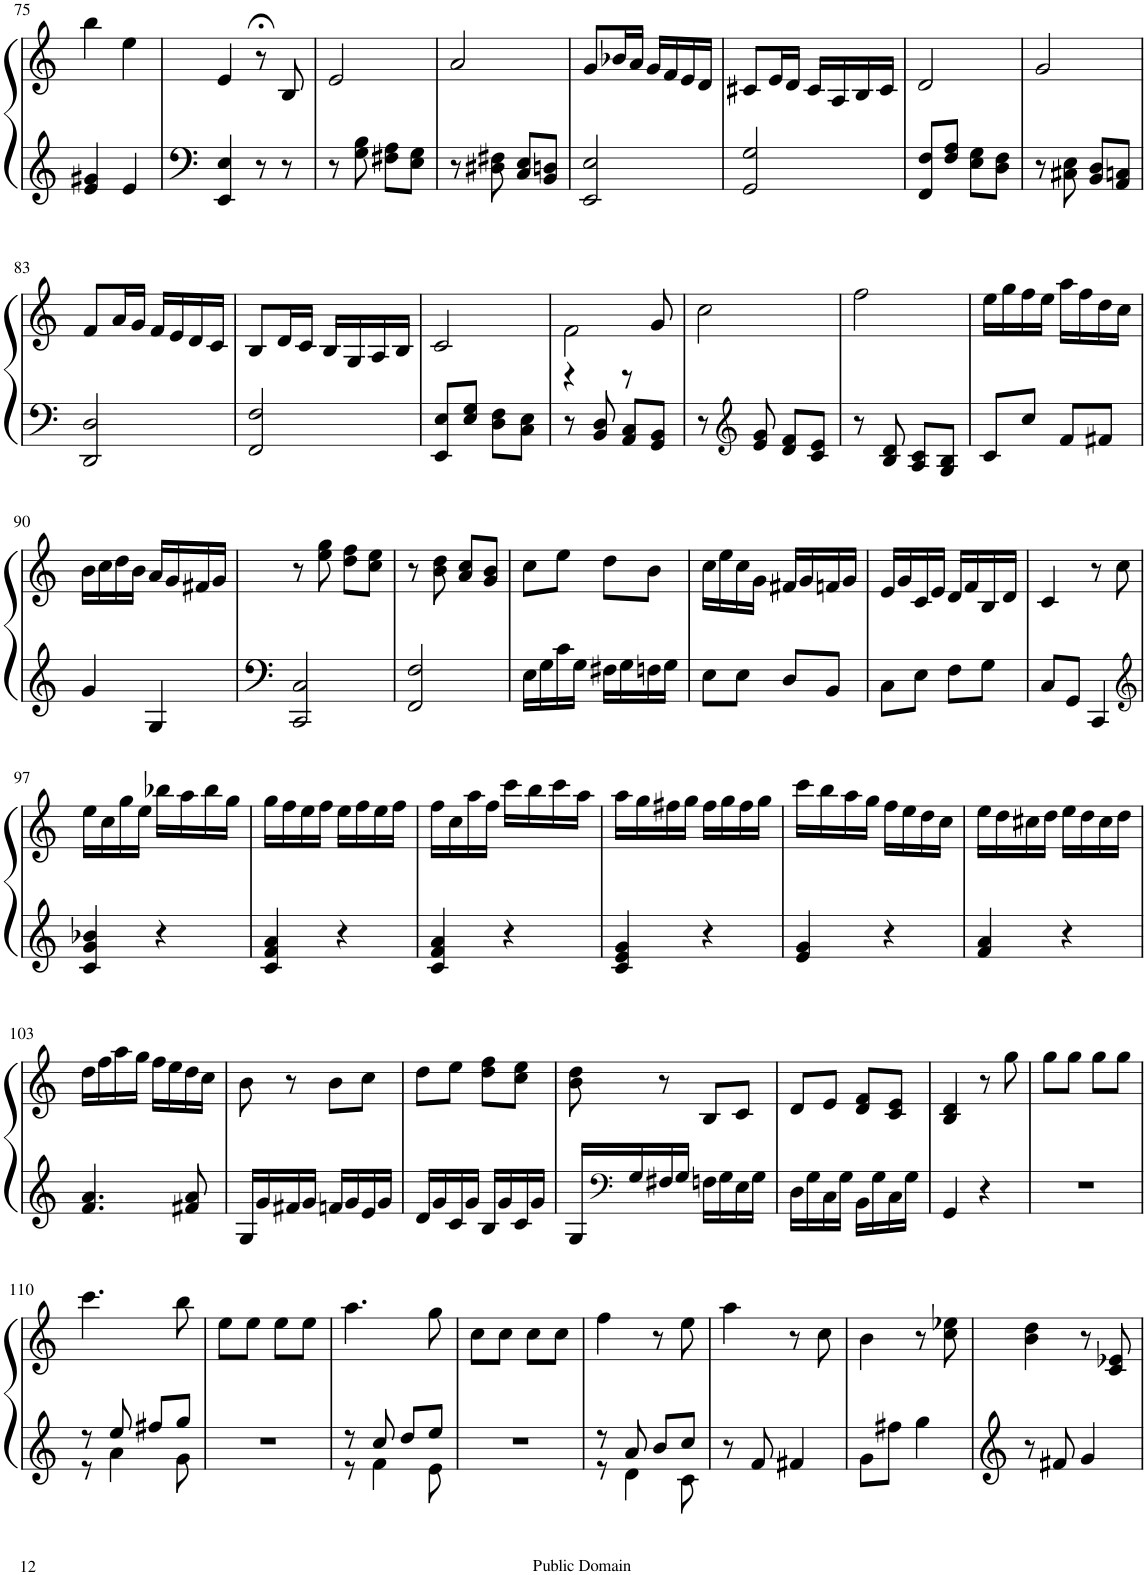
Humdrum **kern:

**kern	**kern
*part1	*part1
*staff2	*staff1
*I"Piano	*
*I'Pno.	*
!!LO:PB:g=z
*clefG2	*clefF4
*k[]	*k[]
*M2/4	*M2/4
=75	=75
4e/ 4g#X/	4bb\
4e/	4ee\
=76	=76
4EE/ 4E/	4e/
8r	8r;<
8r	8B/
=77	=77
8r	2e/
8G\ 8B\	.
8F#X\ 8A\L	.
8E\ 8G\J	.
=78	=78
8r	2a/
8D#X\ 8F#X\	.
8C/ 8E/L	.
8BB/ 8Dn/J	.
=79	=79
2EE/ 2E/	8g/L
.	16b-X/L
.	16a/JJ
.	16g/LL
.	16f/
.	16e/
.	16d/JJ
=80	=80
2GG/ 2G/	8c#X/L
.	16e/L
.	16d/JJ
.	16c#/LL
.	16A/
.	16B/
.	16c#/JJ
=81	=81
8FF/ 8F/L	2d/
8F/ 8A/J	.
8E\ 8G\L	.
8D\ 8F\J	.
=82	=82
8r	2g/
8C#X\ 8E\	.
8BB/ 8D/L	.
8AA/ 8Cn/J	.
!!LO:LB:g=z
=83	=83
2DD/ 2D/	8f/L
.	16a/L
.	16g/JJ
.	16f/LL
.	16e/
.	16d/
.	16c/JJ
=84	=84
2FF/ 2F/	8B/L
.	16d/L
.	16c/JJ
.	16B/LL
.	16G/
.	16A/
.	16B/JJ
=85	=85
8EE/ 8E/L	2c/
8E/ 8G/J	.
8D\ 8F\L	.
8C\ 8E\J	.
=86	=86
*	*^
8r	2f\	4r
8BB/ 8D/	.	.
8AA/ 8C/L	.	8r
8GG/ 8BB/J	.	8g/
*	*v	*v
=87	=87
8r	2cc\
*clefG2	*
8e/ 8g/	.
8d/ 8f/L	.
8c/ 8e/J	.
=88	=88
8r	2ff\
8B/ 8d/	.
8A/ 8c/L	.
8G/ 8B/J	.
=89	=89
8c/L	16ee\LL
.	16gg\
8cc/J	16ff\
.	16ee\JJ
8f/L	16aa\LL
.	16ff\
8f#X/J	16dd\
.	16cc\JJ
!!LO:LB:g=z
=90	=90
4g/	16b\LL
.	16cc\
.	16dd\
.	16b\JJ
4G/	16a/LL
.	16g/
.	16f#X/
.	16g/JJ
=91	=91
2CC/ 2C/	8r
.	8ee\ 8gg\
.	8dd\ 8ff\L
.	8cc\ 8ee\J
=92	=92
2FF/ 2F/	8r
.	8b\ 8dd\
.	8a/ 8cc/L
.	8g/ 8b/J
=93	=93
16E\LL	8cc\L
16G\	.
16c\	8ee\J
16G\JJ	.
16F#X\LL	8dd\L
16G\	.
16Fn\	8b\J
16G\JJ	.
=94	=94
8E\L	16cc\LL
.	16ee\
8E\J	16cc\
.	16g\JJ
8D/L	16f#X/LL
.	16g/
8BB/J	16fn/
.	16g/JJ
=95	=95
8C\L	16e/LL
.	16g/
8E\J	16c/
.	16e/JJ
8F\L	16d/LL
.	16f/
8G\J	16B/
.	16d/JJ
=96	=96
8C/L	4c/
8GG/J	.
4CC/	8r
.	8cc\
!!LO:LB:g=z
=97	=97
*clefG2	*
4c/ 4g/ 4b-X/	16ee\LL
.	16cc\
.	16gg\
.	16ee\JJ
4r	16bb-X\LL
.	16aa\
.	16bb-\
.	16gg\JJ
=98	=98
4c/ 4f/ 4a/	16gg\LL
.	16ff\
.	16ee\
.	16ff\JJ
4r	16ee\LL
.	16ff\
.	16ee\
.	16ff\JJ
=99	=99
4c/ 4f/ 4a/	16ff\LL
.	16cc\
.	16aa\
.	16ff\JJ
4r	16ccc\LL
.	16bb\
.	16ccc\
.	16aa\JJ
=100	=100
4c/ 4e/ 4g/	16aa\LL
.	16gg\
.	16ff#X\
.	16gg\JJ
4r	16ff#\LL
.	16gg\
.	16ff#\
.	16gg\JJ
=101	=101
4e/ 4g/	16ccc\LL
.	16bb\
.	16aa\
.	16gg\JJ
4r	16ff\LL
.	16ee\
.	16dd\
.	16cc\JJ
=102	=102
4f/ 4a/	16ee\LL
.	16dd\
.	16cc#X\
.	16dd\JJ
4r	16ee\LL
.	16dd\
.	16cc#\
.	16dd\JJ
!!LO:LB:g=z
=103	=103
4.f/ 4.a/	16dd\LL
.	16ff\
.	16aa\
.	16gg\JJ
.	16ff\LL
.	16ee\
8f#X/ 8a/	16dd\
.	16cc\JJ
=104	=104
16G/LL	8b\
16g/	.
16f#X/	8r
16g/JJ	.
16fn/LL	8b\L
16g/	.
16e/	8cc\J
16g/JJ	.
=105	=105
16d/LL	8dd\L
16g/	.
16c/	8ee\J
16g/JJ	.
16B/LL	8dd\ 8ff\L
16g/	.
16c/	8cc\ 8ee\J
16g/JJ	.
=106	=106
16G/LL	8b\ 8dd\
*clefF4	*
16G/	.
16F#X/	8r
16G/JJ	.
16Fn\LL	8B/L
16G\	.
16E\	8c/J
16G\JJ	.
=107	=107
16D\LL	8d/L
16G\	.
16C\	8e/J
16G\JJ	.
16BB\LL	8d/ 8f/L
16G\	.
16C\	8c/ 8e/J
16G\JJ	.
=108	=108
4GG/	4B/ 4d/
4r	8r
.	8gg\
=109	=109
2r	8gg\L
.	8gg\J
.	8gg\L
.	8gg\J
!!LO:LB:g=z
=110	=110
*^	*
8r	8r	4.ccc\
8ee/	4a\	.
8ff#X/L	.	.
8gg/J	8g\	8bb\
*v	*v	*
=111	=111
2r	8ee\L
.	8ee\J
.	8ee\L
.	8ee\J
=112	=112
*^	*
8r	8r	4.aa\
8cc/	4f\	.
8dd/L	.	.
8ee/J	8e\	8gg\
*v	*v	*
=113	=113
2r	8cc\L
.	8cc\J
.	8cc\L
.	8cc\J
=114	=114
*^	*
8r	8r	4ff\
8a/	4d\	.
8b/L	.	8r
8cc/J	8c\	8ee\
*v	*v	*
=115	=115
8r	4aa\
8f/	.
4f#X/	8r
.	8cc\
=116	=116
8g\L	4b\
8ff#X\J	.
4gg\	8r
.	8cc\ 8ee-X\
=117	=117
8r	4b\ 4dd\
8f#X/	.
4g/	8r
.	8c/ 8e-X/
=	=
*-	*-
